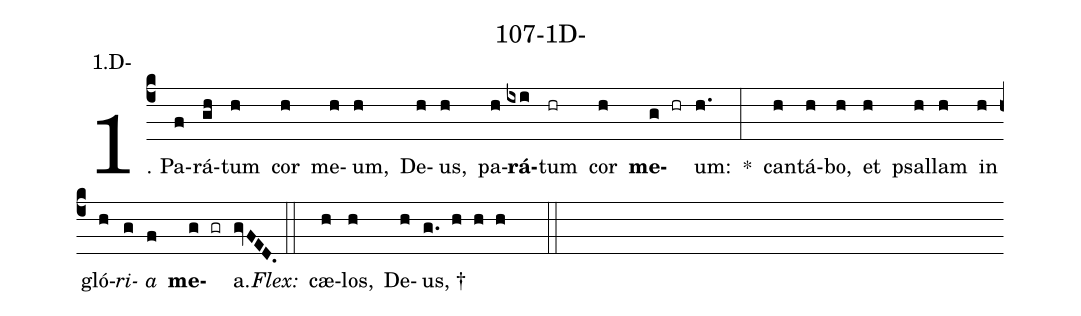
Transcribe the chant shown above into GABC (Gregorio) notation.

name: 107-1D-;
annotation: 1.D-;
%%
(c4)1. Pa(f)rá(gh)tum(h) cor(h) me(h)um,(h) De(h)us,(h) pa(h)<b>rá</b>(ixi)tum(hr) cor(h) <b>me</b>(g hr)um:(h.) *(:) can(h)tá(h)bo,(h) et(h) psal(h)lam(h) in(h) gló(h)<i>ri</i>(g)<i>a</i>(f) <b>me</b>(g gr)a.(gvFED.) (::)
<i>Flex:</i>()  cæ(h)los,(h) De(h)us, †(g. h h h  ::)
